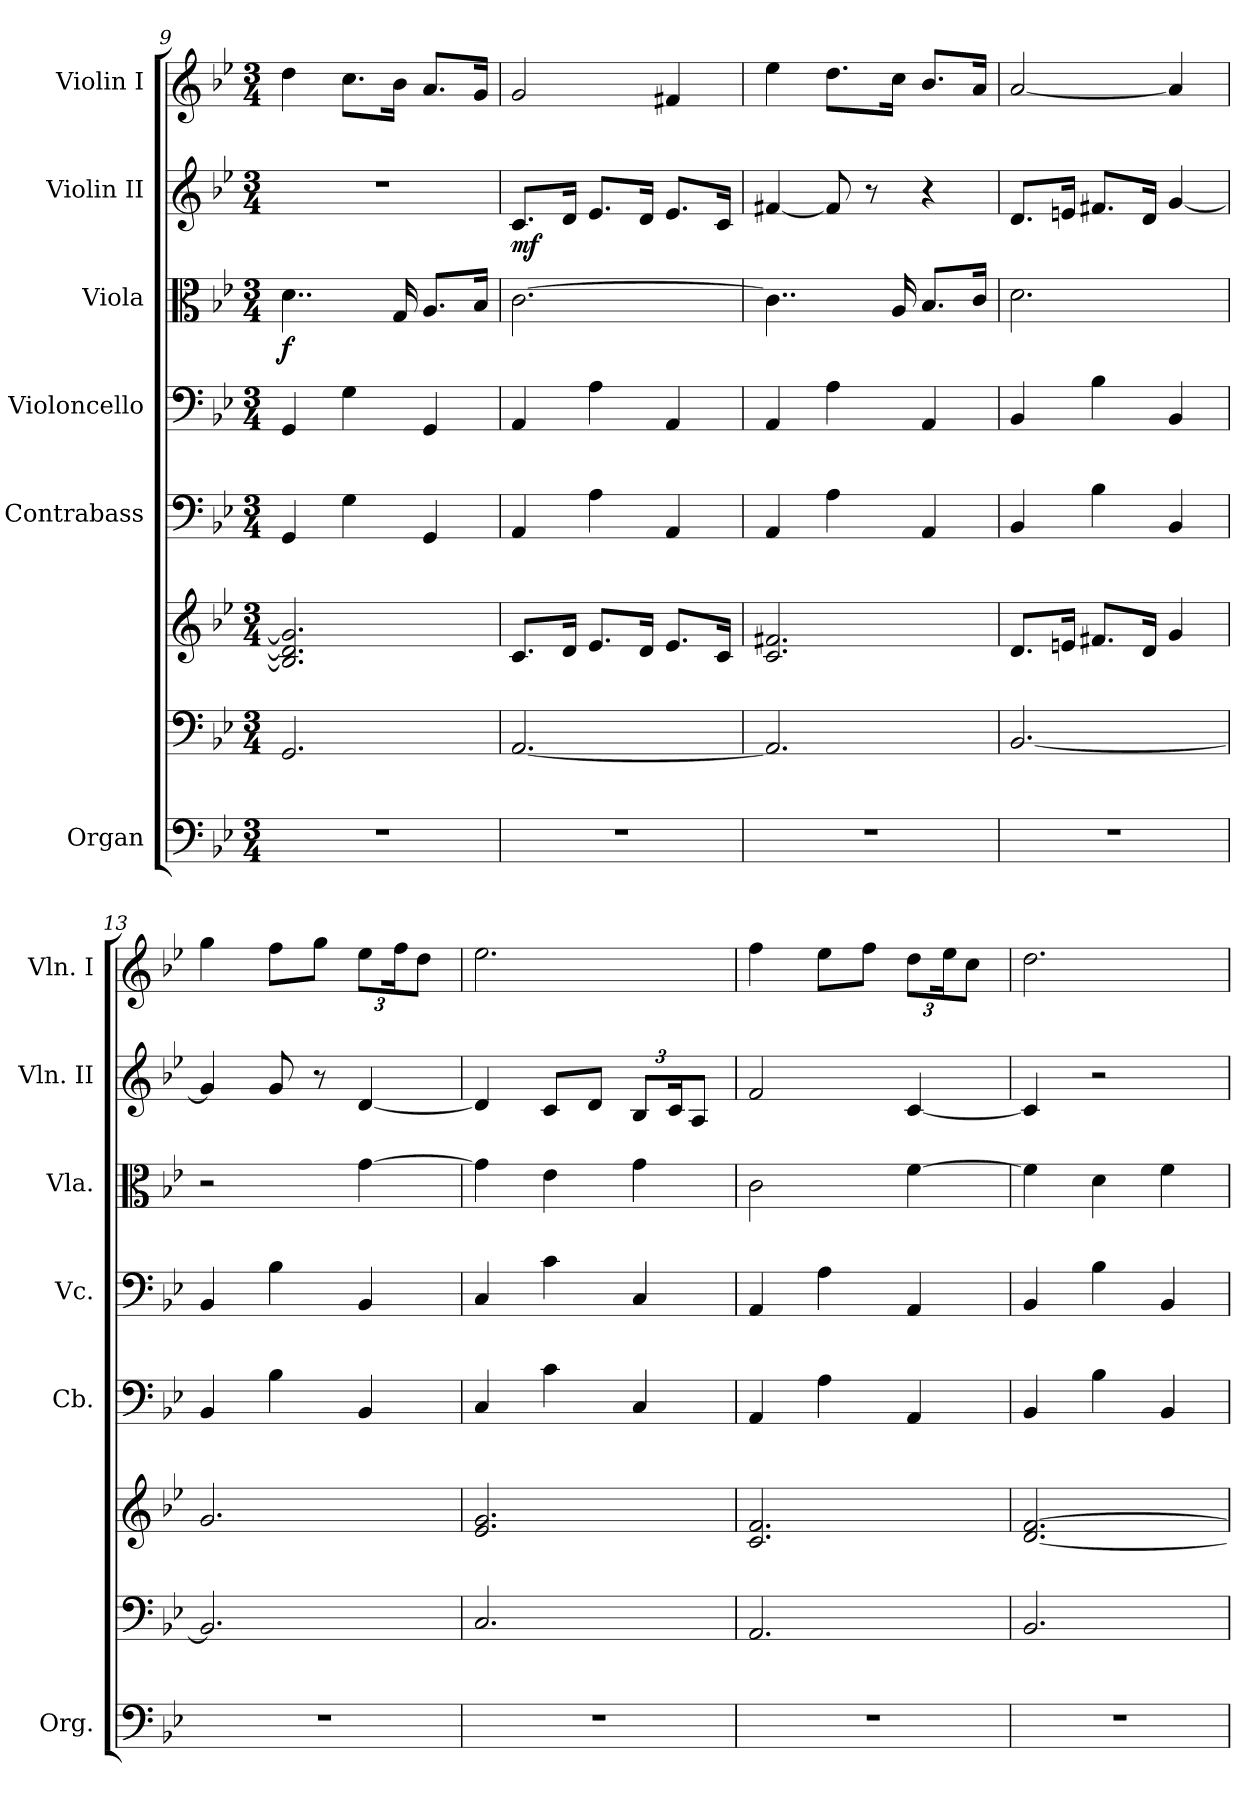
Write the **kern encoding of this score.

**kern	**kern	**kern	**kern	**kern	**kern	**dynam	**kern	**dynam	**kern
*part6	*part6	*part6	*part5	*part4	*part3	*part3	*part2	*part2	*part1
*staff8	*staff7	*staff6	*staff5	*staff4	*staff3	*staff3	*staff2	*staff2	*staff1
*I"Organ	*	*	*I"Contrabass	*I"Violoncello	*I"Viola	*	*I"Violin II	*	*I"Violin I
*I'Org.	*	*	*I'Cb.	*I'Vc.	*I'Vla.	*	*I'Vln. II	*	*I'Vln. I
*clefF4	*clefF4	*clefG2	*clefF4	*clefF4	*clefC3	*	*clefG2	*	*clefG2
*	*	*	*ITrd7c12	*	*	*	*	*	*
*k[b-e-]	*k[b-e-]	*k[b-e-]	*k[b-e-]	*k[b-e-]	*k[b-e-]	*	*k[b-e-]	*	*k[b-e-]
*M3/4	*M3/4	*M3/4	*M3/4	*M3/4	*M3/4	*	*M3/4	*	*M3/4
=9	=9	=9	=9	=9	=9	=9	=9	=9	=9
!	!	!	!	!	!	!LO:DY:b	!	!	!
2.r	2.GG/	2.B-/] 2.d/] 2.g/]	4GGG/	4GG/	4..d\	f	2.r	.	4dd\
.	.	.	4GG\	4G\	.	.	.	.	8.cc\L
.	.	.	.	.	16G/	.	.	.	16b-\Jk
.	.	.	4GGG/	4GG/	8.A/L	.	.	.	8.a/L
.	.	.	.	.	16B-/Jk	.	.	.	16g/Jk
=10	=10	=10	=10	=10	=10	=10	=10	=10	=10
!	!	!	!	!	!	!	!	!LO:DY:b	!
2.r	[2.AA/	8.c/L	4AAA/	4AA/	[2.c\	.	8.c/L	mf	2g/
.	.	16d/Jk	.	.	.	.	16d/Jk	.	.
.	.	8.e-/L	4AA\	4A\	.	.	8.e-/L	.	.
.	.	16d/Jk	.	.	.	.	16d/Jk	.	.
.	.	8.e-/L	4AAA/	4AA/	.	.	8.e-/L	.	4f#X/
.	.	16c/Jk	.	.	.	.	16c/Jk	.	.
=11	=11	=11	=11	=11	=11	=11	=11	=11	=11
2.r	2.AA/]	2.c/ 2.f#X/	4AAA/	4AA/	4..c\]	.	[4f#X/	.	4ee-\
.	.	.	4AA\	4A\	.	.	8f#/]	.	8.dd\L
.	.	.	.	.	.	.	8r	.	.
.	.	.	.	.	16A/	.	.	.	16cc\Jk
.	.	.	4AAA/	4AA/	8.B-/L	.	4r	.	8.b-/L
.	.	.	.	.	16c/Jk	.	.	.	16a/Jk
=12	=12	=12	=12	=12	=12	=12	=12	=12	=12
2.r	[2.BB-/	8.d/L	4BBB-/	4BB-/	2.d\	.	8.d/L	.	[2a/
.	.	16en/Jk	.	.	.	.	16en/Jk	.	.
.	.	8.f#X/L	4BB-\	4B-\	.	.	8.f#X/L	.	.
.	.	16d/Jk	.	.	.	.	16d/Jk	.	.
.	.	4g/	4BBB-/	4BB-/	.	.	[4g/	.	4a/]
=13	=13	=13	=13	=13	=13	=13	=13	=13	=13
2.r	2.BB-/]	2.g/	4BBB-/	4BB-/	2r	.	4g/]	.	4gg\
.	.	.	4BB-\	4B-\	.	.	8g/	.	8ff\L
.	.	.	.	.	.	.	8r	.	8gg\J
*	*	*	*	*	*	*	*	*	*Xbrackettup
.	.	.	4BBB-/	4BB-/	[4g\	.	[4d/	.	12ee-\L
.	.	.	.	.	.	.	.	.	24ff\K
.	.	.	.	.	.	.	.	.	8dd\J
!!LO:PB:g=z
=14	=14	=14	=14	=14	=14	=14	=14	=14	=14
2.r	2.C/	2.e-/ 2.g/	4CC/	4C/	4g\]	.	4d/]	.	2.ee-\
.	.	.	4C\	4c\	4e-\	.	8c/L	.	.
.	.	.	.	.	.	.	8d/J	.	.
*	*	*	*	*	*	*	*Xbrackettup	*	*
.	.	.	4CC/	4C/	4g\	.	12B-/L	.	.
.	.	.	.	.	.	.	24c/K	.	.
.	.	.	.	.	.	.	8A/J	.	.
=15	=15	=15	=15	=15	=15	=15	=15	=15	=15
2.r	2.AA/	2.c/ 2.f/	4AAA/	4AA/	2c\	.	2f/	.	4ff\
.	.	.	4AA\	4A\	.	.	.	.	8ee-\L
.	.	.	.	.	.	.	.	.	8ff\J
.	.	.	4AAA/	4AA/	[4f\	.	[4c/	.	12dd\L
.	.	.	.	.	.	.	.	.	24ee-\K
.	.	.	.	.	.	.	.	.	8cc\J
=16	=16	=16	=16	=16	=16	=16	=16	=16	=16
2.r	2.BB-/	[2.d/ [2.f/	4BBB-/	4BB-/	4f\]	.	4c/]	.	2.dd\
.	.	.	4BB-\	4B-\	4d\	.	2r	.	.
.	.	.	4BBB-/	4BB-/	4f\	.	.	.	.
=	=	=	=	=	=	=	=	=	=
*-	*-	*-	*-	*-	*-	*-	*-	*-	*-
